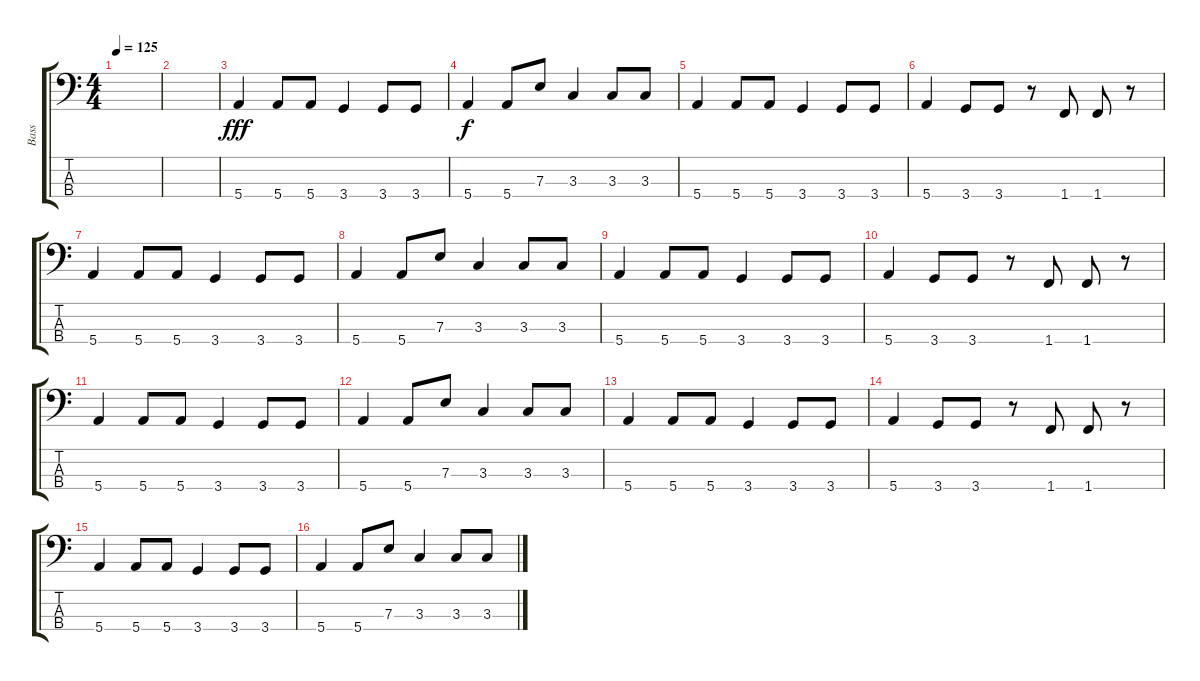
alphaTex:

\track ("Bass" "Bass") {instrument slapbass1}
\staff {score tabs}
\tuning (G2 D2 A1 E1) {hide}
\ts (4 4)
\tempo 125
\clef f4
\ks c
|
|
5.4.4{dy fff} 5.4.8 5.4.8 3.4.4 3.4.8 3.4.8 |
5.4.4{dy f} 5.4.8 7.3.8 3.3.4 3.3.8 3.3.8 |
5.4.4 5.4.8 5.4.8 3.4.4 3.4.8 3.4.8 |
5.4.4 3.4.8 3.4.8 r.8 1.4.8 1.4.8 r.8 |
5.4.4 5.4.8 5.4.8 3.4.4 3.4.8 3.4.8 |
5.4.4 5.4.8 7.3.8 3.3.4 3.3.8 3.3.8 |
5.4.4 5.4.8 5.4.8 3.4.4 3.4.8 3.4.8 |
5.4.4 3.4.8 3.4.8 r.8 1.4.8 1.4.8 r.8 |
5.4.4 5.4.8 5.4.8 3.4.4 3.4.8 3.4.8 |
5.4.4 5.4.8 7.3.8 3.3.4 3.3.8 3.3.8 |
5.4.4 5.4.8 5.4.8 3.4.4 3.4.8 3.4.8 |
5.4.4 3.4.8 3.4.8 r.8 1.4.8 1.4.8 r.8 |
5.4.4 5.4.8 5.4.8 3.4.4 3.4.8 3.4.8 |
5.4.4 5.4.8 7.3.8 3.3.4 3.3.8 3.3.8
